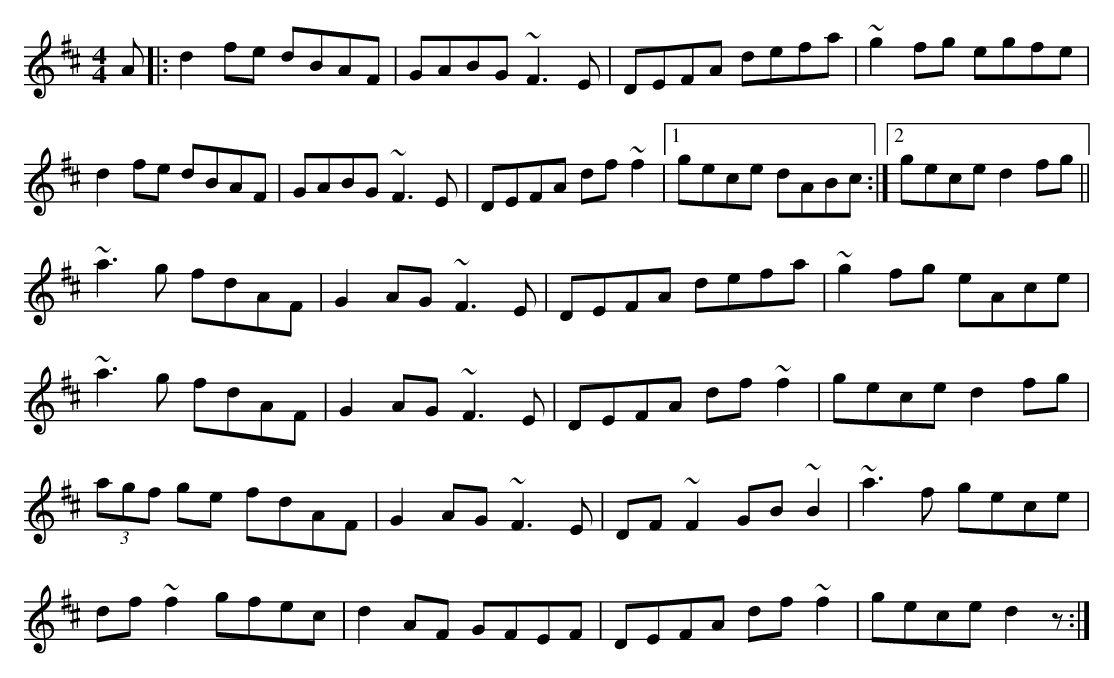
X:1
M:4/4
K:D
A|:d2fe dBAF|GABG ~F3E|DEFA defa|~g2fg egfe|
d2fe dBAF|GABG ~F3E|DEFA df~f2|1 gece dABc:|2 gece d2fg||
~a3g fdAF|G2AG ~F3E|DEFA defa|~g2fg eAce|
~a3g fdAF|G2AG ~F3E|DEFA df~f2|gece d2fg|
(3agf ge fdAF|G2AG ~F3E|DF~F2 GB~B2|~a3f gece|
df~f2 gfec|d2AF GFEF|DEFA df~f2|gece d2z:|
